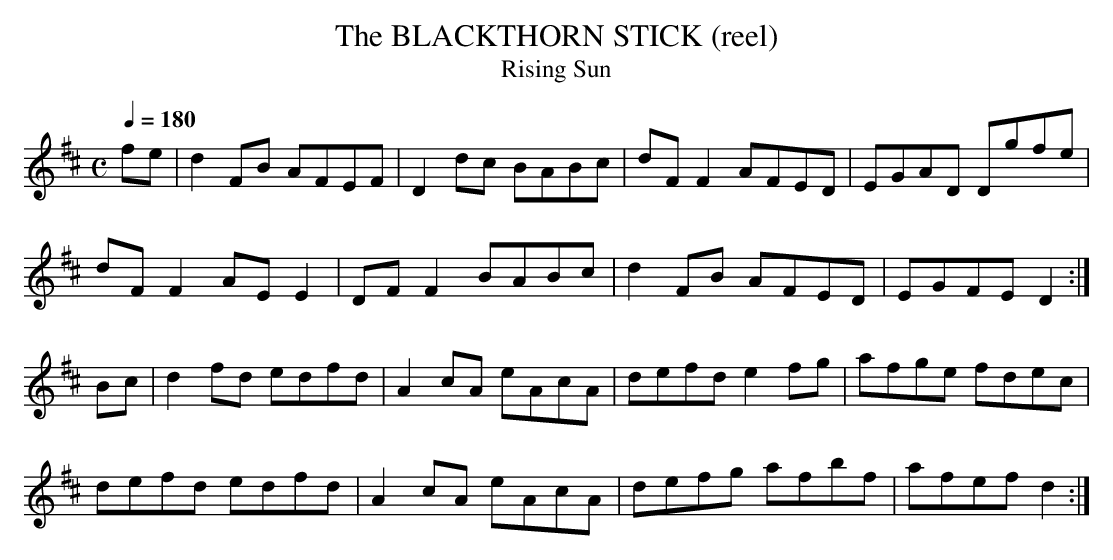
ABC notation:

X:1
T:BLACKTHORN STICK (reel), The
T:Rising Sun
M:C
Q:1/4=180
K:D
fe|d2FB AFEF|D2dc BABc|dFF2 AFED|EGAD Dgfe|
dF F2 AE E2|DF F2 BABc|d2 FB AFED|EGFE D2 :|
Bc|d2 fd edfd|A2cA eAcA|defd e2 fg|afge fdec|
defd edfd| A2cA eAcA|defg afbf|afef d2 :|
